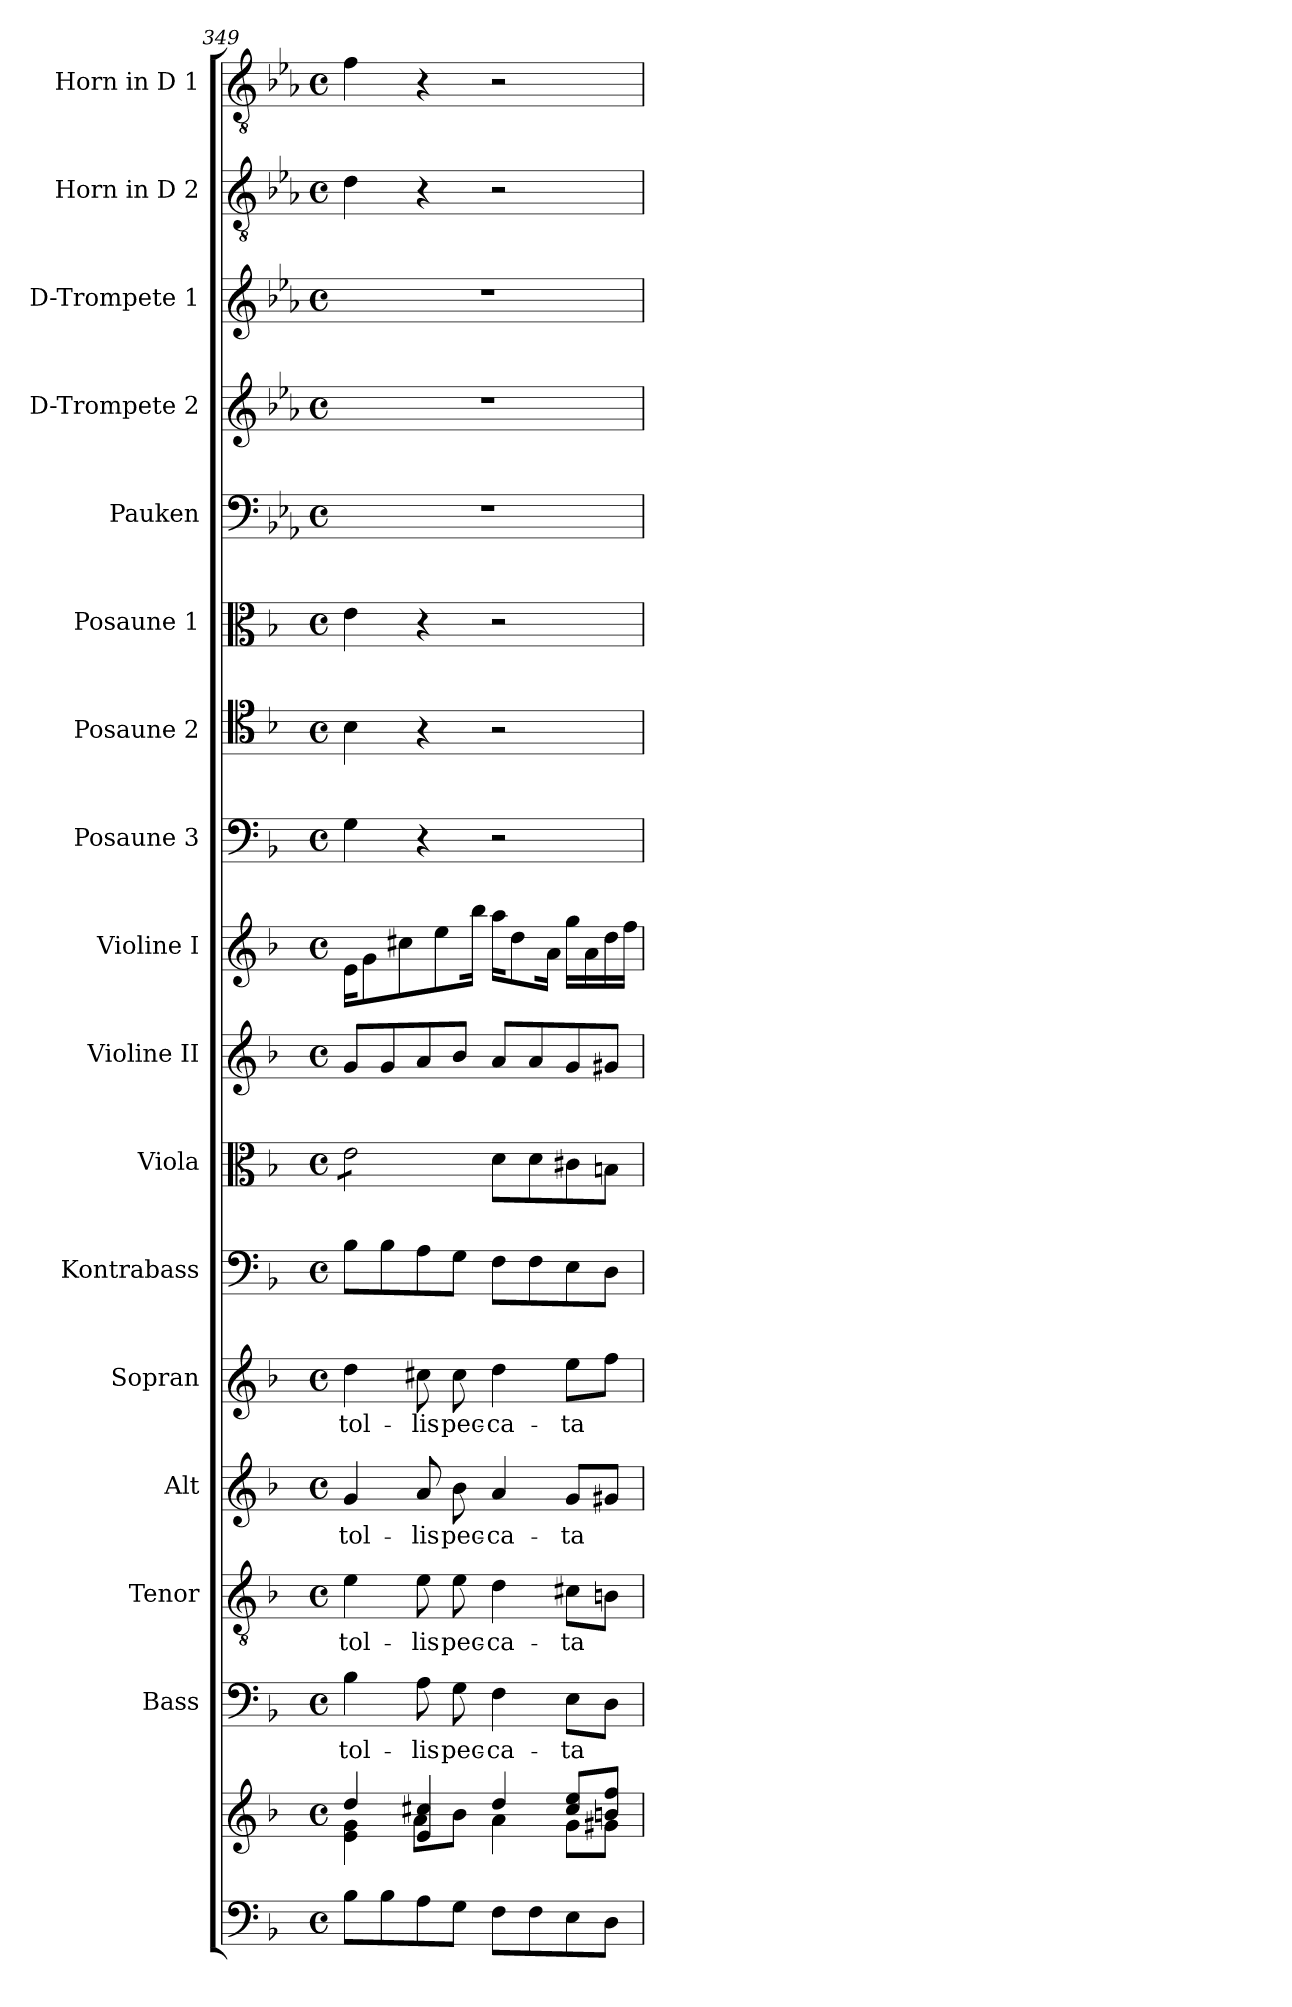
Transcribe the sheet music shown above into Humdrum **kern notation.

**kern	**kern	**kern	**text	**kern	**text	**kern	**text	**kern	**text	**kern	**kern	**kern	**kern	**kern	**kern	**kern	**kern	**kern	**kern	**kern	**kern
*part17	*part17	*part16	*part16	*part15	*part15	*part14	*part14	*part13	*part13	*part12	*part11	*part10	*part9	*part8	*part7	*part6	*part5	*part4	*part3	*part2	*part1
*staff18	*staff17	*staff16	*staff16	*staff15	*staff15	*staff14	*staff14	*staff13	*staff13	*staff12	*staff11	*staff10	*staff9	*staff8	*staff7	*staff6	*staff5	*staff4	*staff3	*staff2	*staff1
*	*	*I"Bass	*	*I"Tenor	*	*I"Alt	*	*I"Sopran	*	*I"Kontrabass	*I"Viola	*I"Violine II	*I"Violine I	*I"Posaune 3	*I"Posaune 2	*I"Posaune 1	*I"Pauken	*I"D-Trompete 2	*I"D-Trompete 1	*I"Horn in D 2	*I"Horn in D 1
*	*	*I'B.	*	*I'T.	*	*I'A.	*	*I'S.	*	*I'Kb.	*I'Vla.	*I'Vl. II	*I'Vl. I	*I'Pos. 3	*I'Pos. 2	*I'Pos. 1	*I'Pk.	*I'D Trp. 2	*I'D Trp. 1	*I'Hrn. 2	*I'Hrn. 1
*clefF4	*clefG2	*clefF4	*	*clefGv2	*	*clefG2	*	*clefG2	*	*clefF4	*clefC3	*clefG2	*clefG2	*clefF4	*clefC4	*clefC3	*clefF4	*clefG2	*clefG2	*clefGv2	*clefGv2
*	*	*	*	*	*	*	*	*	*	*ITrd7c12	*	*	*	*	*	*	*ITrd-1c-2	*ITrd-1c-2	*ITrd-1c-2	*ITrd-1c-2	*ITrd-1c-2
*k[b-]	*k[b-]	*k[b-]	*	*k[b-]	*	*k[b-]	*	*k[b-]	*	*k[b-]	*k[b-]	*k[b-]	*k[b-]	*k[b-]	*k[b-]	*k[b-]	*k[b-]	*k[b-]	*k[b-]	*k[b-]	*k[b-]
*F:	*F:	*F:	*	*F:	*	*F:	*	*F:	*	*F:	*F:	*F:	*F:	*F:	*F:	*F:	*F:	*F:	*F:	*F:	*F:
*M4/4	*M4/4	*M4/4	*	*M4/4	*	*M4/4	*	*M4/4	*	*M4/4	*M4/4	*M4/4	*M4/4	*M4/4	*M4/4	*M4/4	*M4/4	*M4/4	*M4/4	*M4/4	*M4/4
*met(c)	*met(c)	*met(c)	*	*met(c)	*	*met(c)	*	*met(c)	*	*met(c)	*met(c)	*met(c)	*met(c)	*met(c)	*met(c)	*met(c)	*met(c)	*met(c)	*met(c)	*met(c)	*met(c)
=349	=349	=349	=349	=349	=349	=349	=349	=349	=349	=349	=349	=349	=349	=349	=349	=349	=349	=349	=349	=349	=349
*	*^	*	*	*	*	*	*	*	*	*	*	*	*	*	*	*	*	*	*	*	*
!	!	!	!	!LO:LY:b	!	!LO:LY:b	!	!LO:LY:b	!	!LO:LY:b	!	!	!	!	!	!	!	!	!	!	!	!
*	*	*	*	*	*	*	*	*	*	*	*	*tremolo	*	*	*	*	*	*	*	*	*	*
8B-\L	4dd/	4e\ 4g\	4B-\	tol-	4e\	tol-	4g/	tol-	4dd\	tol-	8BB-\L	8e\L	8g/L	16e\KL	4G\	4B-\	4e\	1r	1r	1r	4e\	4g\
.	.	.	.	.	.	.	.	.	.	.	.	.	.	8g\	.	.	.	.	.	.	.	.
8B-\	.	.	.	.	.	.	.	.	.	.	8BB-\	8e\	8g/	.	.	.	.	.	.	.	.	.
.	.	.	.	.	.	.	.	.	.	.	.	.	.	8cc#X\	.	.	.	.	.	.	.	.
!	!	!	!	!LO:LY:b	!	!LO:LY:b	!	!LO:LY:b	!	!LO:LY:b	!	!	!	!	!	!	!	!	!	!	!	!
8A\	4e/ 4cc#X/	8a\L	8A\	-lis	8e\	-lis	8a/	-lis	8cc#X\	-lis	8AA\	8e\	8a/	.	4r	4r	4r	.	.	.	4r	4r
.	.	.	.	.	.	.	.	.	.	.	.	.	.	8ee\	.	.	.	.	.	.	.	.
!	!	!	!	!LO:LY:b	!	!LO:LY:b	!	!LO:LY:b	!	!LO:LY:b	!	!	!	!	!	!	!	!	!	!	!	!
8G\J	.	8b-\J	8G\	pec-	8e\	pec-	8b-\	pec-	8cc#\	pec-	8GG\J	8e\J	8b-/J	.	.	.	.	.	.	.	.	.
*	*	*	*	*	*	*	*	*	*	*	*	*Xtremolo	*	*	*	*	*	*	*	*	*	*
.	.	.	.	.	.	.	.	.	.	.	.	.	.	16bb-\Jk	.	.	.	.	.	.	.	.
!	!	!	!	!LO:LY:b	!	!LO:LY:b	!	!LO:LY:b	!	!LO:LY:b	!	!	!	!	!	!	!	!	!	!	!	!
8F\L	4dd/	4a\	4F\	-ca-	4d\	-ca-	4a/	-ca-	4dd\	-ca-	8FF\L	8d\L	8a/L	16aa\KL	2r	2r	2r	.	.	.	2r	2r
.	.	.	.	.	.	.	.	.	.	.	.	.	.	8dd\	.	.	.	.	.	.	.	.
8F\	.	.	.	.	.	.	.	.	.	.	8FF\	8d\	8a/	.	.	.	.	.	.	.	.	.
.	.	.	.	.	.	.	.	.	.	.	.	.	.	16a\Jk	.	.	.	.	.	.	.	.
!	!	!	!	!LO:LY:b	!	!LO:LY:b	!	!LO:LY:b	!	!LO:LY:b	!	!	!	!	!	!	!	!	!	!	!	!
8E\	8cc#/ 8ee/L	8g\L	8E\L	-ta	8c#X\L	-ta	8g/L	-ta	8ee\L	-ta	8EE\	8c#X\	8g/	16gg\LL	.	.	.	.	.	.	.	.
.	.	.	.	.	.	.	.	.	.	.	.	.	.	16a\	.	.	.	.	.	.	.	.
8D\J	8bn/ 8ff/J	8g#X\J	8D\J	.	8Bn\J	.	8g#X/J	.	8ff\J	.	8DD\J	8Bn\J	8g#X/J	16dd\	.	.	.	.	.	.	.	.
.	.	.	.	.	.	.	.	.	.	.	.	.	.	16ff\JJ	.	.	.	.	.	.	.	.
*	*v	*v	*	*	*	*	*	*	*	*	*	*	*	*	*	*	*	*	*	*	*	*
=	=	=	=	=	=	=	=	=	=	=	=	=	=	=	=	=	=	=	=	=	=
*-	*-	*-	*-	*-	*-	*-	*-	*-	*-	*-	*-	*-	*-	*-	*-	*-	*-	*-	*-	*-	*-
